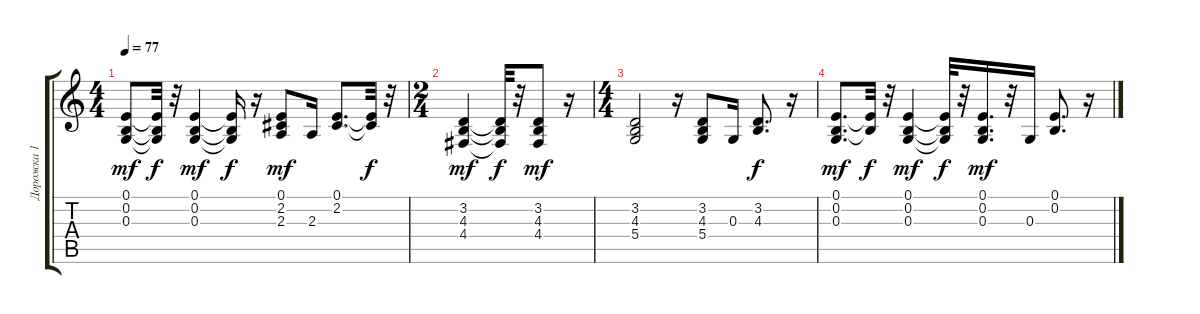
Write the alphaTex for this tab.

\track ("Дорожка 1" "Дорожка 1") {instrument acousticgrandpiano}
\staff {score tabs}
\tuning (E4 B3 G3 D3 A2 E2) {hide}
\ts (4 4)
\tempo 77
\clef g2
\ks c
(0.1 0.2 0.3).8{dy mf} (0.1{t} 0.2{t} 0.3{t}).32{dy f} r.32 (0.1 0.2 0.3).4{dy mf} (0.1{t} 0.2{t} 0.3{t}).16{dy f} r.16 (0.1 2.2 2.3).8{dy mf} 2.3.16 (0.1 2.2).8{d} (0.1{t} 2.2{t}).32{dy f} r.32 |
\ts (2 4)
(3.2 4.3 4.4).4{dy mf} (3.2{t} 4.3{t} 4.4{t}).32{dy f} r.32 (3.2 4.3 4.4).8{dy mf} r.16 |
\ts (4 4)
(3.2 4.3 5.4).2 r.16 (3.2 4.3 5.4).8 0.3.16 (3.2 4.3).8{d dy f} r.16 |
(0.1 0.2 0.3).8{d dy mf} (0.1{t} 0.2{t}).32{dy f} r.32 (0.1 0.2 0.3).4{dy mf} (0.1{t} 0.2{t} 0.3{t}).32{dy f} r.32 (0.1 0.2 0.3).16{d dy mf} r.32 0.3.16 (0.1 0.2).8{d} r.16
